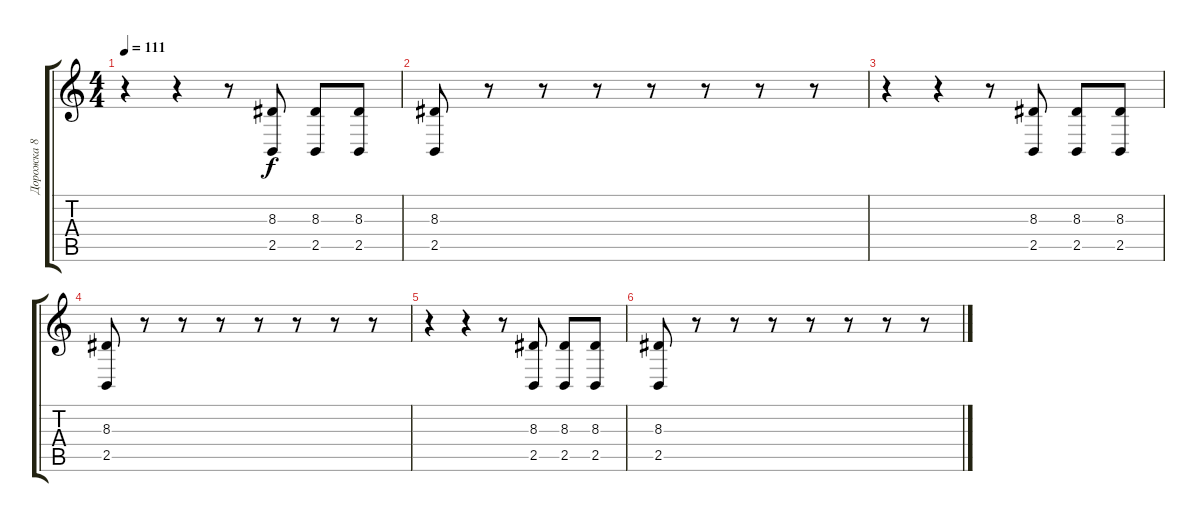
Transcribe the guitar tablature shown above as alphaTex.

\track ("Дорожка 8" "Дорожка 8") {instrument synthdrum}
\staff {score tabs}
\tuning (E4 B3 G3 D3 A2 E2) {hide}
\ts (4 4)
\tempo 111
\clef g2
\ks c
r.4{dy f} r.4 r.8 (8.3 2.5).8 (8.3 2.5).8 (8.3 2.5).8 |
(8.3 2.5).8 r.8 r.8 r.8 r.8 r.8 r.8 r.8 |
r.4 r.4 r.8 (8.3 2.5).8 (8.3 2.5).8 (8.3 2.5).8 |
(8.3 2.5).8 r.8 r.8 r.8 r.8 r.8 r.8 r.8 |
r.4 r.4 r.8 (8.3 2.5).8 (8.3 2.5).8 (8.3 2.5).8 |
(8.3 2.5).8 r.8 r.8 r.8 r.8 r.8 r.8 r.8
